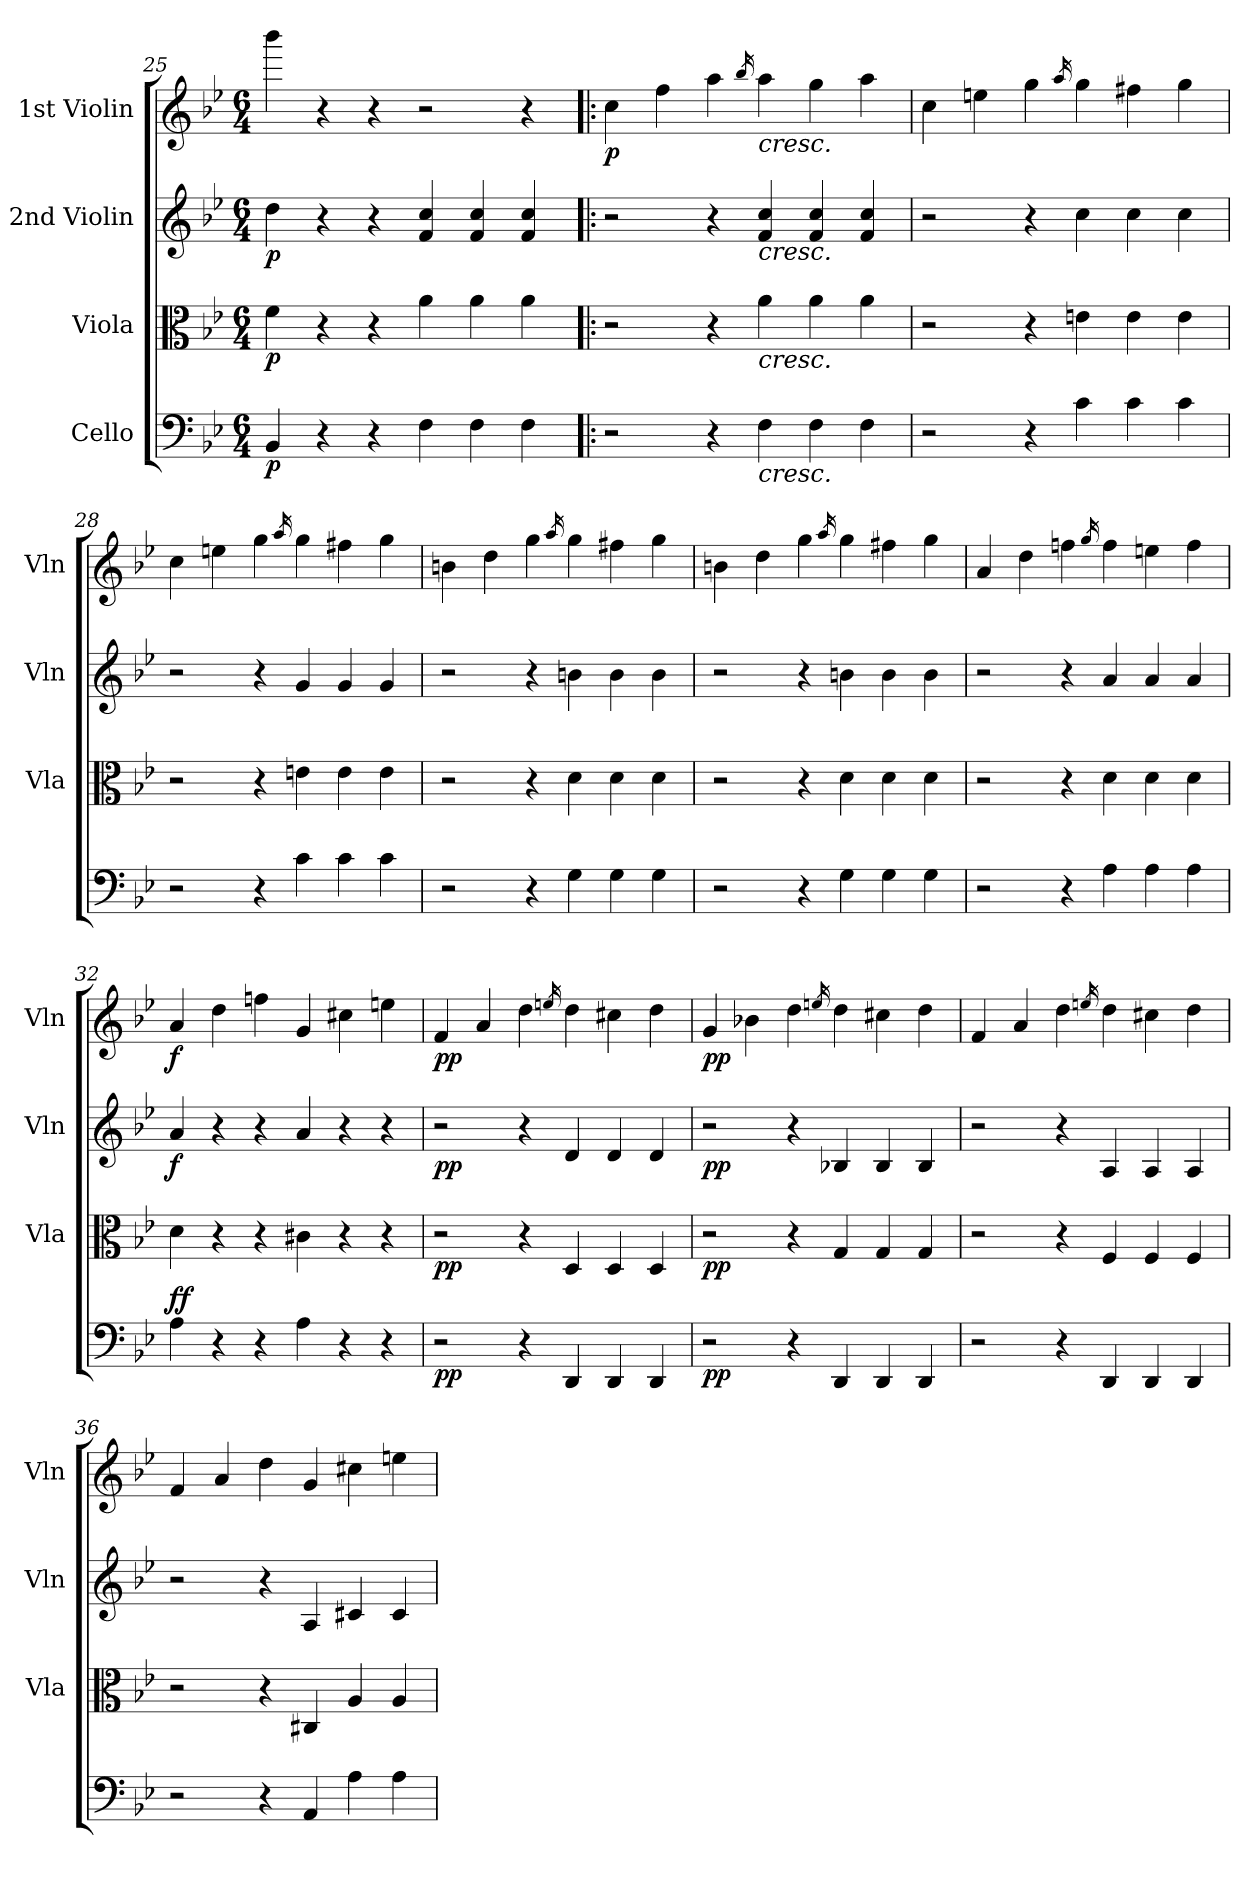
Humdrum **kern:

**kern	**dynam	**kern	**dynam	**kern	**dynam	**kern	**dynam
*part4	*part4	*part3	*part3	*part2	*part2	*part1	*part1
*staff4	*staff4	*staff3	*staff3	*staff2	*staff2	*staff1	*staff1
*I"Cello	*	*I"Viola	*	*I"2nd Violin	*	*I"1st Violin	*
*	*	*I'Vla	*	*I'Vln	*	*I'Vln	*
*clefF4	*	*clefC3	*	*clefG2	*	*clefG2	*
*k[b-e-]	*	*k[b-e-]	*	*k[b-e-]	*	*k[b-e-]	*
*g:	*	*g:	*	*g:	*	*g:	*
*M6/4	*	*M6/4	*	*M6/4	*	*M6/4	*
=25	=25	=25	=25	=25	=25	=25	=25
!	!LO:DY:b	!	!LO:DY:b	!	!LO:DY:b	!	!
4BB-/	p	4f\	p	4dd\	p	4bbb-\	.
4r	.	4r	.	4r	.	4r	.
4r	.	4r	.	4r	.	4r	.
4F\	.	4a\	.	4f/ 4cc/	.	2r	.
4F\	.	4a\	.	4f/ 4cc/	.	.	.
4F\	.	4a\	.	4f/ 4cc/	.	4r	.
!!LO:LB:g=z
=26!|:	=26!|:	=26!|:	=26!|:	=26!|:	=26!|:	=26!|:	=26!|:
!	!	!	!	!	!	!	!LO:DY:b
2r	.	2r	.	2r	.	4cc\	p
.	.	.	.	.	.	4ff\	.
4r	.	4r	.	4r	.	4aa\	.
.	.	.	.	.	.	16qbb-/	.
!	!	!	!	!	!	!LO:TX:b:i:t=cresc.	!
!	!	!	!	!LO:TX:b:i:t=cresc.	!	!	!
!	!	!LO:TX:b:i:t=cresc.	!	!	!	!	!
!LO:TX:b:i:t=cresc.	!	!	!	!	!	!	!
4F\	.	4a\	.	4f/ 4cc/	.	4aa\	.
4F\	.	4a\	.	4f/ 4cc/	.	4gg\	.
4F\	.	4a\	.	4f/ 4cc/	.	4aa\	.
=27	=27	=27	=27	=27	=27	=27	=27
2r	.	2r	.	2r	.	4cc\	.
.	.	.	.	.	.	4een\	.
4r	.	4r	.	4r	.	4gg\	.
.	.	.	.	.	.	16qaa/	.
4c\	.	4en\	.	4cc\	.	4gg\	.
4c\	.	4e\	.	4cc\	.	4ff#X\	.
4c\	.	4e\	.	4cc\	.	4gg\	.
!!LO:LB:g=z
=28	=28	=28	=28	=28	=28	=28	=28
2r	.	2r	.	2r	.	4cc\	.
.	.	.	.	.	.	4een\	.
4r	.	4r	.	4r	.	4gg\	.
.	.	.	.	.	.	16qaa/	.
4c\	.	4en\	.	4g/	.	4gg\	.
4c\	.	4e\	.	4g/	.	4ff#X\	.
4c\	.	4e\	.	4g/	.	4gg\	.
=29	=29	=29	=29	=29	=29	=29	=29
2r	.	2r	.	2r	.	4bn\	.
.	.	.	.	.	.	4dd\	.
4r	.	4r	.	4r	.	4gg\	.
.	.	.	.	.	.	16qaa/	.
4G\	.	4d\	.	4bn\	.	4gg\	.
4G\	.	4d\	.	4b\	.	4ff#X\	.
4G\	.	4d\	.	4b\	.	4gg\	.
=30	=30	=30	=30	=30	=30	=30	=30
2r	.	2r	.	2r	.	4bn\	.
.	.	.	.	.	.	4dd\	.
4r	.	4r	.	4r	.	4gg\	.
.	.	.	.	.	.	16qaa/	.
4G\	.	4d\	.	4bn\	.	4gg\	.
4G\	.	4d\	.	4b\	.	4ff#X\	.
4G\	.	4d\	.	4b\	.	4gg\	.
=31	=31	=31	=31	=31	=31	=31	=31
2r	.	2r	.	2r	.	4a/	.
.	.	.	.	.	.	4dd\	.
4r	.	4r	.	4r	.	4ffn\	.
.	.	.	.	.	.	16qgg/	.
4A\	.	4d\	.	4a/	.	4ff\	.
4A\	.	4d\	.	4a/	.	4een\	.
4A\	.	4d\	.	4a/	.	4ff\	.
=32	=32	=32	=32	=32	=32	=32	=32
!	!LO:DY:b	!	!	!	!	!	!
!	!LO:DY:n=1:a	!	!	!	!LO:DY:b	!	!LO:DY:b
4A\	f f	4d\	.	4a/	f	4a/	f
4r	.	4r	.	4r	.	4dd\	.
4r	.	4r	.	4r	.	4ffn\	.
4A\	.	4c#X\	.	4a/	.	4g/	.
4r	.	4r	.	4r	.	4cc#X\	.
4r	.	4r	.	4r	.	4een\	.
!!LO:PB:g=z
=33	=33	=33	=33	=33	=33	=33	=33
!	!LO:DY:b	!	!LO:DY:b	!	!LO:DY:b	!	!LO:DY:b
2r	pp	2r	pp	2r	pp	4f/	pp
.	.	.	.	.	.	4a/	.
4r	.	4r	.	4r	.	4dd\	.
.	.	.	.	.	.	16qeen/	.
4DD/	.	4D/	.	4d/	.	4dd\	.
4DD/	.	4D/	.	4d/	.	4cc#X\	.
4DD/	.	4D/	.	4d/	.	4dd\	.
=34	=34	=34	=34	=34	=34	=34	=34
!	!LO:DY:b	!	!LO:DY:b	!	!LO:DY:b	!	!LO:DY:b
2r	pp	2r	pp	2r	pp	4g/	pp
.	.	.	.	.	.	4b-X\	.
4r	.	4r	.	4r	.	4dd\	.
.	.	.	.	.	.	16qeen/	.
4DD/	.	4G/	.	4B-X/	.	4dd\	.
4DD/	.	4G/	.	4B-/	.	4cc#X\	.
4DD/	.	4G/	.	4B-/	.	4dd\	.
!!LO:LB:g=z
=35	=35	=35	=35	=35	=35	=35	=35
2r	.	2r	.	2r	.	4f/	.
.	.	.	.	.	.	4a/	.
4r	.	4r	.	4r	.	4dd\	.
.	.	.	.	.	.	16qeen/	.
4DD/	.	4F/	.	4A/	.	4dd\	.
4DD/	.	4F/	.	4A/	.	4cc#X\	.
4DD/	.	4F/	.	4A/	.	4dd\	.
=36	=36	=36	=36	=36	=36	=36	=36
2r	.	2r	.	2r	.	4f/	.
.	.	.	.	.	.	4a/	.
4r	.	4r	.	4r	.	4dd\	.
4AA/	.	4C#X/	.	4A/	.	4g/	.
4A\	.	4A/	.	4c#X/	.	4cc#X\	.
4A\	.	4A/	.	4c#/	.	4een\	.
=	=	=	=	=	=	=	=
*-	*-	*-	*-	*-	*-	*-	*-
